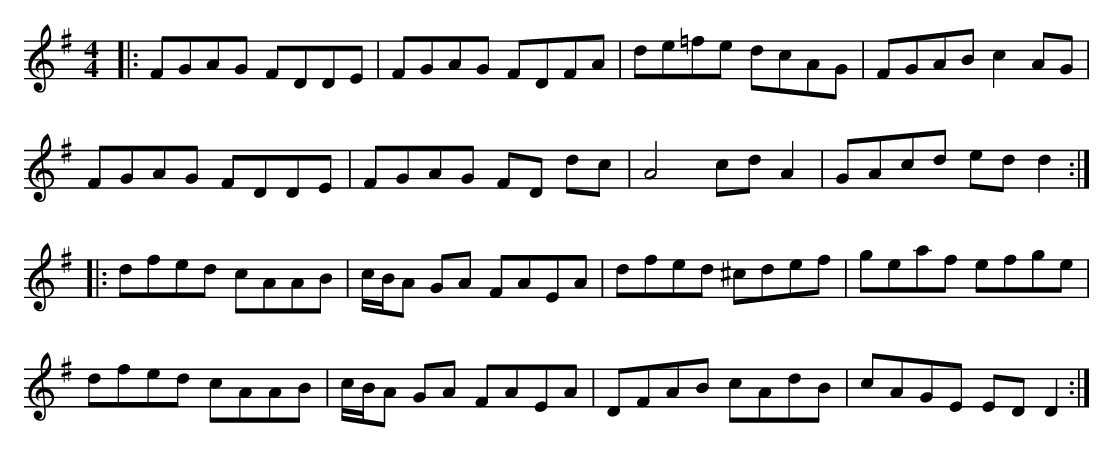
X:1
M:4/4
K:Dmix
|:FGAG FDDE|FGAG FDFA|de=fe dcAG|FGAB c2AG|
FGAG FDDE|FGAG FD dc|A4 cdA2|GAcd edd2:|
|:dfed cAAB|c/B/A GA FAEA|dfed ^cdef|geaf efge|
dfed cAAB|c/B/A GA FAEA|DFAB cAdB|cAGE EDD2:|
